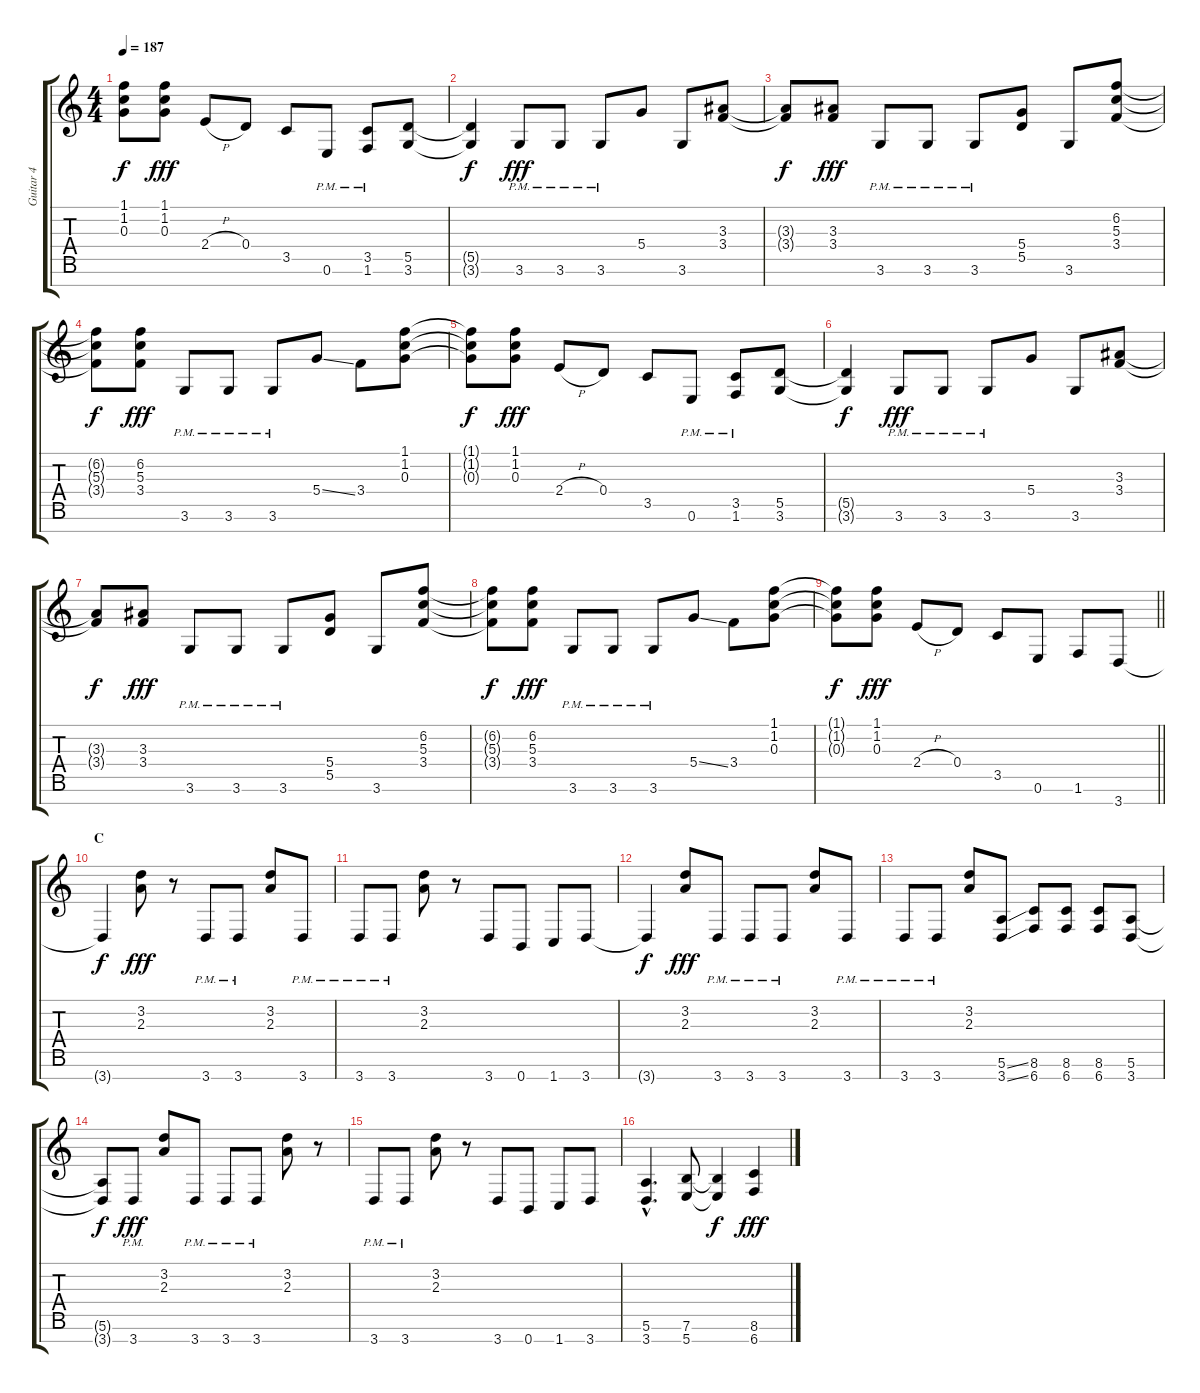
\track ("Guitar 4" "Guitar 4") {instrument distortionguitar}
\staff {score tabs}
\tuning (E4 B3 G3 D3 A2 E2 B1) {hide}
\ts (4 4)
\tempo 187
\clef g2
\ks c
(1.1{t} 1.2{t} 0.3{t}).8{dy f} (1.1 1.2 0.3).8{dy fff} 2.4{h}.8 0.4.8 3.5.8 0.6{pm}.8 (3.5{pm} 1.6{pm}).8 (5.5 3.6).8 |
(5.5{t} 3.6{t}).4{dy f} 3.6{pm}.8{dy fff} 3.6{pm}.8 3.6{pm}.8 5.4.8 3.6.8 (3.3 3.4).8 |
(3.3{t} 3.4{t}).8{dy f} (3.3 3.4).8{dy fff} 3.6{pm}.8 3.6{pm}.8 3.6{pm}.8 (5.4 5.5).8 3.6.8 (6.2 5.3 3.4).8 |
(6.2{t} 5.3{t} 3.4{t}).8{dy f} (6.2 5.3 3.4).8{dy fff} 3.6{pm}.8 3.6{pm}.8 3.6{pm}.8 5.4{ss}.8 3.4.8 (1.1 1.2 0.3).8 |
(1.1{t} 1.2{t} 0.3{t}).8{dy f} (1.1 1.2 0.3).8{dy fff} 2.4{h}.8 0.4.8 3.5.8 0.6{pm}.8 (3.5{pm} 1.6{pm}).8 (5.5 3.6).8 |
(5.5{t} 3.6{t}).4{dy f} 3.6{pm}.8{dy fff} 3.6{pm}.8 3.6{pm}.8 5.4.8 3.6.8 (3.3 3.4).8 |
(3.3{t} 3.4{t}).8{dy f} (3.3 3.4).8{dy fff} 3.6{pm}.8 3.6{pm}.8 3.6{pm}.8 (5.4 5.5).8 3.6.8 (6.2 5.3 3.4).8 |
(6.2{t} 5.3{t} 3.4{t}).8{dy f} (6.2 5.3 3.4).8{dy fff} 3.6{pm}.8 3.6{pm}.8 3.6{pm}.8 5.4{ss}.8 3.4.8 (1.1 1.2 0.3).8 |
\barLineRight lightlight
(1.1{t} 1.2{t} 0.3{t}).8{dy f} (1.1 1.2 0.3).8{dy fff} 2.4{h}.8 0.4.8 3.5.8 0.6.8 1.6.8 3.7.8 |
\section ("" "C")
3.7{t}.4{dy f} (3.2 2.3).8{dy fff} r.8 3.7{pm}.8 3.7{pm}.8 (3.2 2.3).8 3.7{pm}.8 |
3.7{pm}.8 3.7{pm}.8 (3.2 2.3).8 r.8 3.7.8 0.7.8 1.7.8 3.7.8 |
3.7{t}.4{dy f} (3.2 2.3).8{dy fff} 3.7{pm}.8 3.7{pm}.8 3.7{pm}.8 (3.2 2.3).8 3.7{pm}.8 |
3.7{pm}.8 3.7{pm}.8 (3.2 2.3).8 (5.6{ss} 3.7{ss}).8 (8.6 6.7).8 (8.6 6.7).8 (8.6 6.7).8 (5.6 3.7).8 |
(5.6{t} 3.7{t}).8{dy f} 3.7{pm}.8{dy fff} (3.2 2.3).8 3.7{pm}.8 3.7{pm}.8 3.7{pm}.8 (3.2 2.3).8 r.8 |
3.7{pm}.8 3.7{pm}.8 (3.2 2.3).8 r.8 3.7.8 0.7.8 1.7.8 3.7.8 |
(5.6{hac} 3.7{hac}).4{d} (7.6 5.7).8 (7.6{t} 5.7{t}).4{dy f} (8.6 6.7).4{dy fff}
